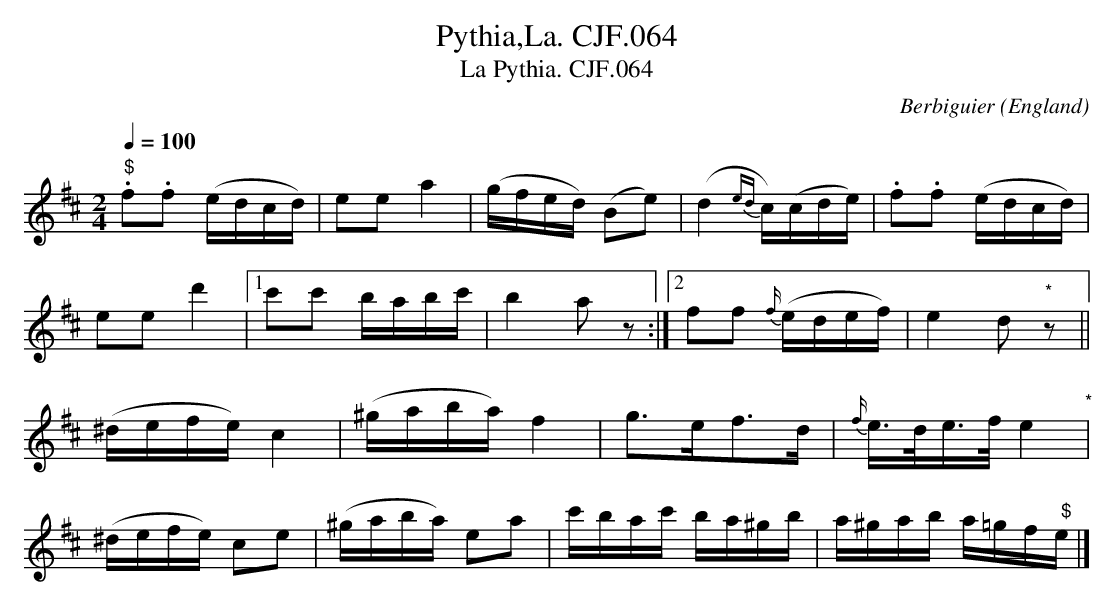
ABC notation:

X:1
T:Pythia,La. CJF.064
T:La Pythia. CJF.064
C:Berbiguier
L:1/16
M:2/4
O:England
Q:1/4=100
K:D
"$".f2.f2 (edcd)|e2e2a4|(gfed) (B2e2)|(d4{ed}c)(cde)|\
.f2.f2 (edcd)|!
e2e2d'4|1c'2c'2 babc'|b4a2z2:|2\
f2f2 {f/}(edef)|e4d2"*"z2||!
(^defe)c4|(^gaba)f4|g3ef3d|{f/}e>de>fe4"*"|!
(^defe) c2e2|(^gaba) e2a2|c'bac' ba^gb|a^gab a=gf" $"e|]
